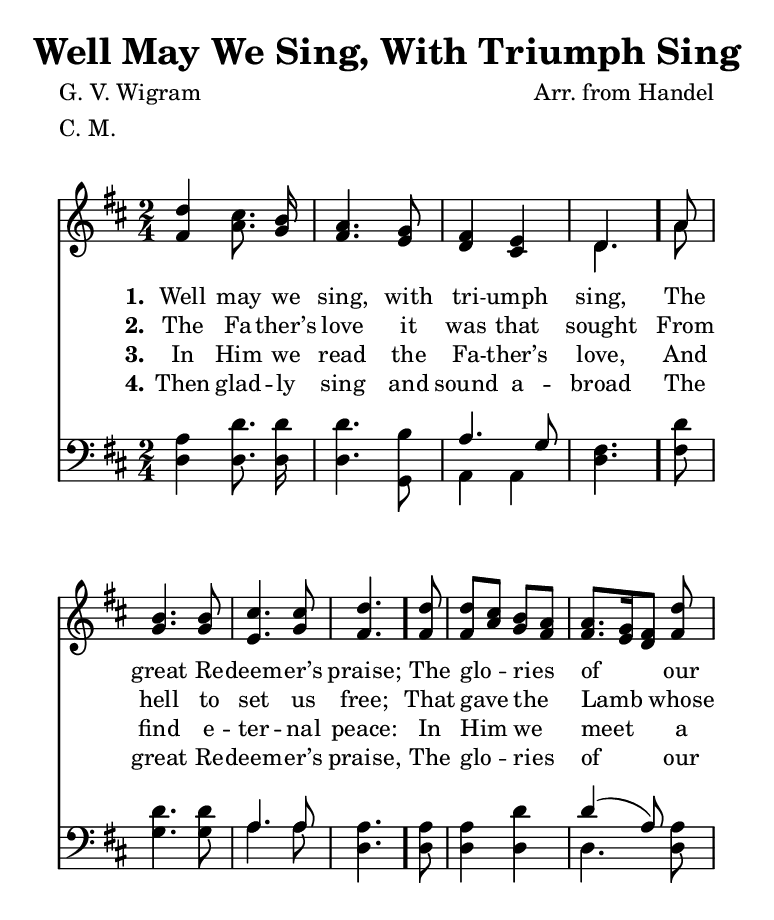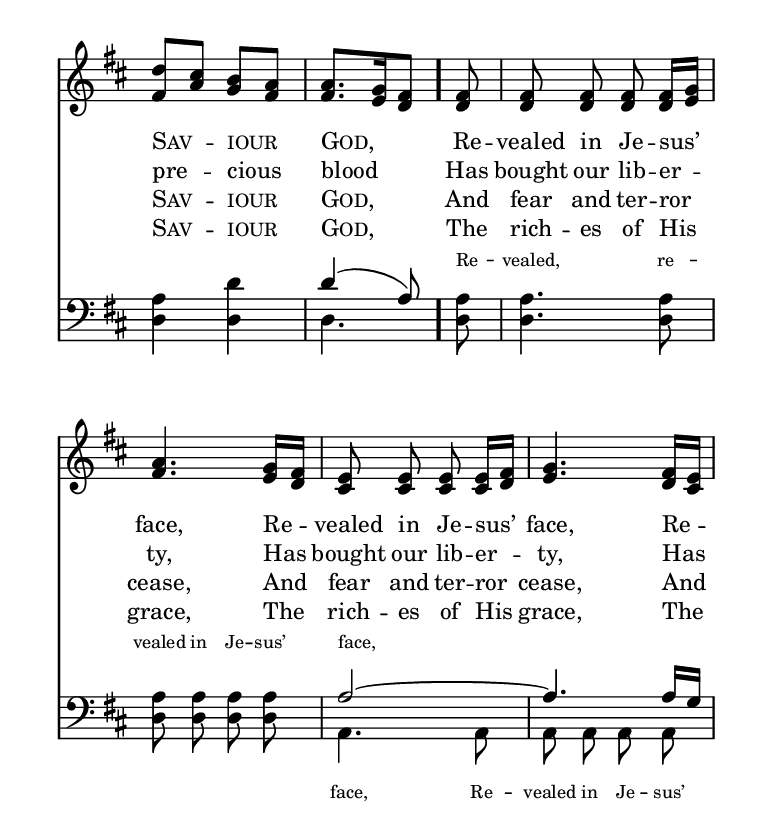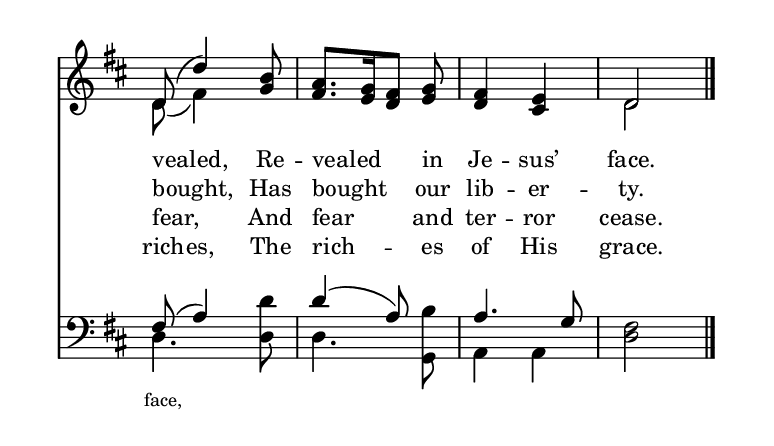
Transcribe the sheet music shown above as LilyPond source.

\include "common/global.ily"
\paper {
  \include "common/paper.ily"
  ragged-bottom = ##t
  system-system-spacing.padding = 7
}

\header{
  %gospel
  hymnnumber = "285"
  title = "Well May We Sing, With Triumph Sing"
  tunename = "Antioch"
  meter = "C. M."
  poet = "G. V. Wigram"
  composer = "Arr. from Handel"
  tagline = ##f
}

global = {
  \include "common/overrides.ily"
  \override Staff.TimeSignature.style = #'numbered
  \time 2/4
  \override Score.MetronomeMark.transparent = ##t % hide all fermata changes too
  \tempo 4=80
  \key d \major
  \autoBeamOff
}

notesSoprano = {
\global
\relative c'' {

  d4 cis8. b16 | a4. g8 | fis4 e | d4.
  a'8 | b4. b8 | cis4. cis8 | d4. \eogbreak
  d8 | d8[ cis] b[ a] | a8.[ g16 fis8] d'8 | d8[ cis] b[ a] | a8.[ g16 fis8]
  fis8 | fis fis fis fis16[ g] | a4.
  g16[ fis] | e8 e e e16[ fis] | g4.
  fis16[ e] | d8( d'4) b8 | a8.[ g16 fis8] g8 | fis4 e | d2 |

  \bar "|."

}
}

notesAlto = {
\global
\relative e' {

  fis4 a8. g16 | fis4. e8 | d4 cis | d4.
  a'8 | g4. g8 | e4. g8 | fis4.
  fis8 | fis8[ a] g[ fis] | fis8.[ e16 d8] fis8 | fis8[ a] g[ fis] | fis8.[ e16 d8]
  d8 | d d d d16[ e] | fis4.
  e16[ d] | cis8 cis cis cis16[ d] | e4.
  d16[ cis] | d8( fis4) g8 | fis8.[ e16 d8] e | d4 cis | d2 |

}
}

notesTenor = {
\global
\relative a {

  a4 d8. d16 | d4. b8 | a4. g8 | fis4.
  d'8 | d4. d8 | a4. a8 | a4.
  a8 | a4 d | d4( a8) a8 | a4 d | d4( a8)
  a8 | a4. a8 | a a a a | a2 ~ | a4.
  a16[ g] | fis8( a4) d8 | d4( a8) b | a4. g8 | fis2 |

}
}

notesBass = {
\global
\relative f {

  d4 d8. d16 | d4. g,8 | a4 a | d4.
  fis8 | g4. g8 | a4. a8 | d,4.
  d8 | d4 d | d4. d8 | d4 d | d4.
  d8 | d4. d8 | d d d d |
  a4. a8 | a a a a | d4. d8 | d4. g,8 | a4 a | d2

}
}

wordsA = \lyricmode {
\set stanza = "1."

Well may we sing, with tri -- umph sing, \bar "."
The great Re -- deem -- er’s praise; \bar "."
The glo -- ries of our \markup\caps Sav -- \markup\caps iour \markup\caps God, \bar "."
%{HIDE>%} Re -- vealed in Je -- sus’ face, %{<HIDE%}
%{HIDE>%} Re -- vealed in Je -- sus’ face, %{<HIDE%}
%{HIDE>%} Re -- vealed, %{<HIDE%}
Re -- vealed in Je -- sus’ face. \bar "."

}

wordsB = \lyricmode {
\set stanza = "2."

The Fa -- ther’s love it was that sought
From hell to set us free;
That gave the Lamb whose pre -- cious blood
%{HIDE>%} Has bought our lib -- er -- ty, %{<HIDE%}
%{HIDE>%} Has bought our lib -- er -- ty, %{<HIDE%}
%{HIDE>%} Has bought, %{<HIDE%}
Has bought our lib -- er -- ty.

}

wordsC = \lyricmode {
\set stanza = "3."

In Him we read the Fa -- ther’s love,
And find e -- ter -- nal peace:
In Him we meet a \markup\caps Sav -- \markup\caps iour \markup\caps God,
%{HIDE>%} And fear and ter -- ror cease, %{<HIDE%}
%{HIDE>%} And fear and ter -- ror cease, %{<HIDE%}
%{HIDE>%} And fear, %{<HIDE%}
And fear and ter -- ror cease.

}

wordsD = \lyricmode {
\set stanza = "4."

Then glad -- ly sing and sound a -- broad
The great Re -- deem -- er’s praise,
The glo -- ries of our \markup\caps Sav -- \markup\caps iour \markup\caps God,
%{HIDE>%} The rich -- es of His grace, %{<HIDE%}
%{HIDE>%} The rich -- es of His grace, %{<HIDE%}
%{HIDE>%} The { \mon } rich -- es, { \moff } %{<HIDE%}
The rich -- es of His grace.

}

underWordsTenor = \lyricmode {
\override LyricText.font-size = #-2

\repeat unfold 22 \skip 4
Re -- vealed, re -- vealed in Je -- sus’ face,__

}

underWordsBass = \lyricmode {
\override LyricText.font-size = #-2

\repeat unfold 29 \skip 4
face, Re -- vealed in Je -- sus’ face,

}

\score {
  \context ChoirStaff <<
    \context Staff = upper <<
      \set Staff.autoBeaming = ##f
      \set ChoirStaff.systemStartDelimiter = #'SystemStartBar
      \set ChoirStaff.printPartCombineTexts = ##f
      \partcombine #'(2 . 9) \notesSoprano \notesAlto
      \context NullVoice = sopranos { \voiceOne << \notesSoprano >> }
      \context NullVoice = altos { \voiceTwo << \notesAlto >> }
      \context Lyrics = one   \lyricsto sopranos \wordsA
      \context Lyrics = two   \lyricsto sopranos \wordsB
      \context Lyrics = three \lyricsto sopranos \wordsC
      \context Lyrics = four  \lyricsto sopranos \wordsD
    >>
    \context Staff = men <<
      \set Staff.autoBeaming = ##f
      \clef bass
      \set ChoirStaff.printPartCombineTexts = ##f
      \partcombine #'(2 . 9) \notesTenor \notesBass
      \context NullVoice = tenors { \voiceOne << \notesTenor >> }
      \context NullVoice = basses { \voiceTwo << \notesBass >> }
      \context Lyrics = five \with { alignAboveContext = men } \lyricsto tenors \underWordsTenor
      \context Lyrics = six  \with { alignBelowContext = men } \lyricsto basses \underWordsBass
    >>
  >>
  \layout {
    \include "common/layout.ily"
  }
  \midi{
    \include "common/midi.ily"
  }
}

\version "2.19.49"  % necessary for upgrading to future LilyPond versions.

% vi:set et ts=2 sw=2 ai nocindent syntax=lilypond:
